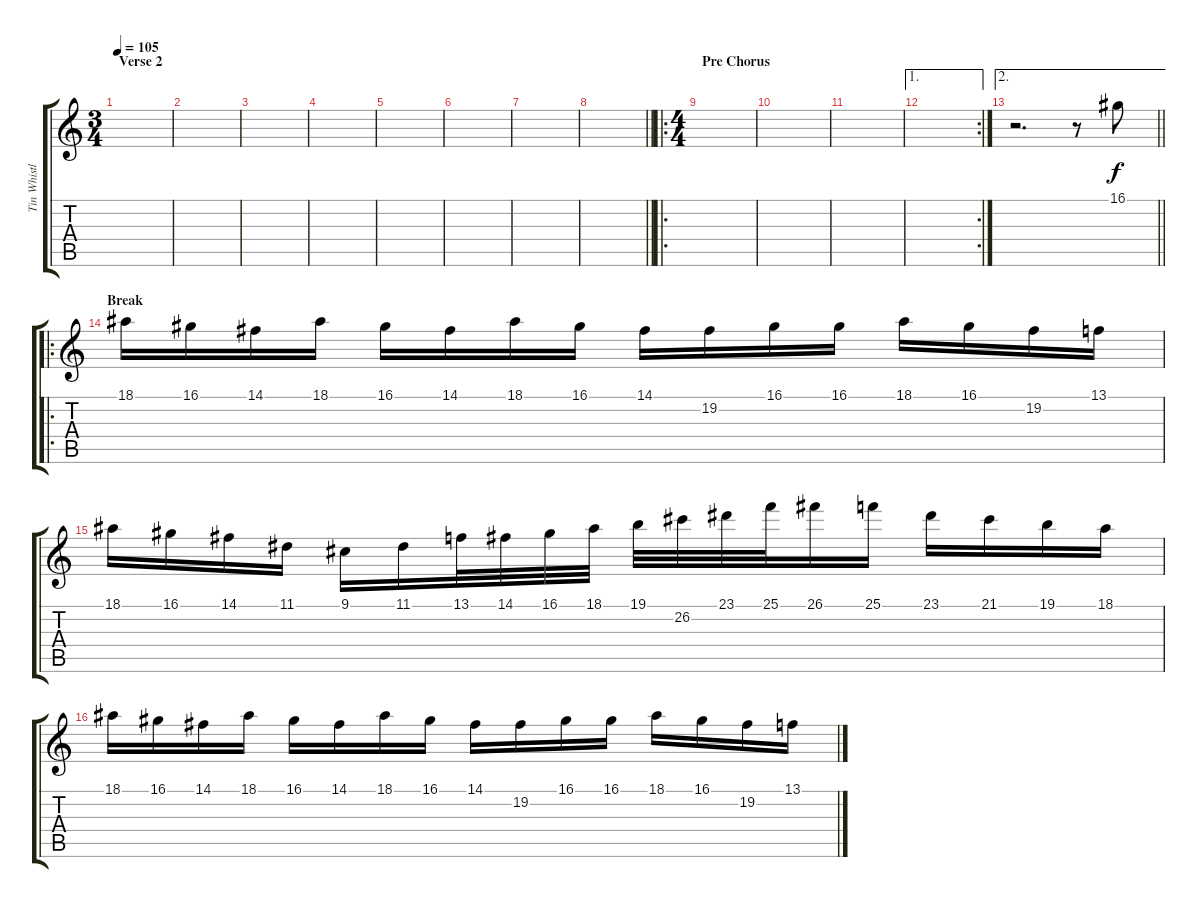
\track ("Tin Whistle" "Tin Whistl") {instrument piccolo}
\staff {score tabs}
\tuning (E4 B3 G3 D3 A2 E2) {hide}
\ts (3 4)
\section ("" "Verse 2")
\tempo 105
\clef g2
\ks c
|
|
|
|
|
|
|
\barLineRight lightlight
|
\ro
\ts (4 4)
\section ("" "Pre Chorus")
|
|
|
\ae 1
\rc 2
|
\ae 2
\barLineRight lightlight
r.2{d} r.8 16.1.8 |
\ro
\section ("" "Break")
18.1.16 16.1.16 14.1.16 18.1.16 16.1.16 14.1.16 18.1.16 16.1.16 14.1.16 19.2.16 16.1.16 16.1.16 18.1.16 16.1.16 19.2.16 13.1.16 |
18.1.16 16.1.16 14.1.16 11.1.16 9.1.16 11.1.16 13.1.32 14.1.32 16.1.32 18.1.32 19.1.32 26.2.32 23.1.32 25.1.32 26.1.16 25.1.16 23.1.16 21.1.16 19.1.16 18.1.16 |
18.1.16 16.1.16 14.1.16 18.1.16 16.1.16 14.1.16 18.1.16 16.1.16 14.1.16 19.2.16 16.1.16 16.1.16 18.1.16 16.1.16 19.2.16 13.1.16
